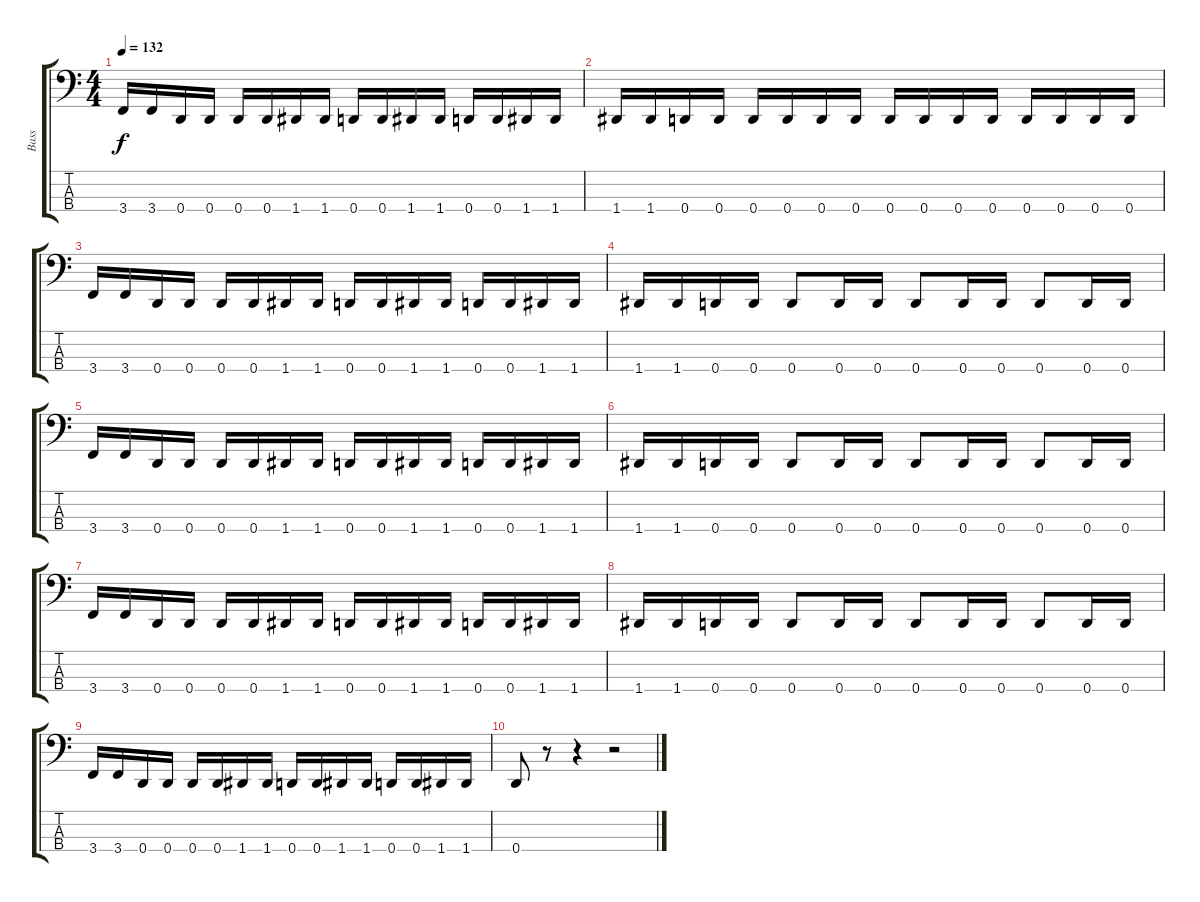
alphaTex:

\track ("Bass" "Bass") {instrument electricbassfinger}
\staff {score tabs}
\tuning (F2 C2 G1 D1) {hide}
\ts (4 4)
\tempo 132
\clef f4
\ks c
3.4.16{dy f} 3.4.16 0.4.16 0.4.16 0.4.16 0.4.16 1.4.16 1.4.16 0.4.16 0.4.16 1.4.16 1.4.16 0.4.16 0.4.16 1.4.16 1.4.16 |
1.4.16 1.4.16 0.4.16 0.4.16 0.4.16 0.4.16 0.4.16 0.4.16 0.4.16 0.4.16 0.4.16 0.4.16 0.4.16 0.4.16 0.4.16 0.4.16 |
3.4.16 3.4.16 0.4.16 0.4.16 0.4.16 0.4.16 1.4.16 1.4.16 0.4.16 0.4.16 1.4.16 1.4.16 0.4.16 0.4.16 1.4.16 1.4.16 |
1.4.16 1.4.16 0.4.16 0.4.16 0.4.8 0.4.16 0.4.16 0.4.8 0.4.16 0.4.16 0.4.8 0.4.16 0.4.16 |
3.4.16 3.4.16 0.4.16 0.4.16 0.4.16 0.4.16 1.4.16 1.4.16 0.4.16 0.4.16 1.4.16 1.4.16 0.4.16 0.4.16 1.4.16 1.4.16 |
1.4.16 1.4.16 0.4.16 0.4.16 0.4.8 0.4.16 0.4.16 0.4.8 0.4.16 0.4.16 0.4.8 0.4.16 0.4.16 |
3.4.16 3.4.16 0.4.16 0.4.16 0.4.16 0.4.16 1.4.16 1.4.16 0.4.16 0.4.16 1.4.16 1.4.16 0.4.16 0.4.16 1.4.16 1.4.16 |
1.4.16 1.4.16 0.4.16 0.4.16 0.4.8 0.4.16 0.4.16 0.4.8 0.4.16 0.4.16 0.4.8 0.4.16 0.4.16 |
3.4.16 3.4.16 0.4.16 0.4.16 0.4.16 0.4.16 1.4.16 1.4.16 0.4.16 0.4.16 1.4.16 1.4.16 0.4.16 0.4.16 1.4.16 1.4.16 |
0.4.8 r.8 r.4 r.2
